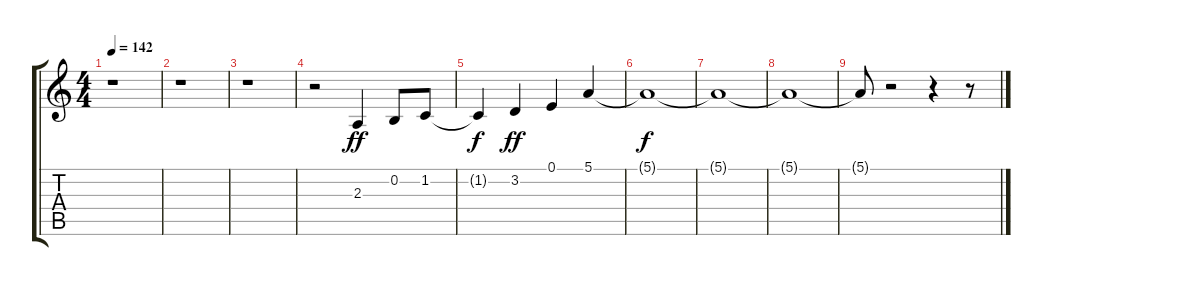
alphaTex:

\track "" {instrument clarinet}
\staff {score tabs}
\tuning (E4 B3 G3 D3 A2 E2) {hide}
\ts (4 4)
\tempo 142
\clef g2
\ks c
r.1{dy fff} |
r.1 |
r.1 |
r.2 2.3.4{dy ff} 0.2.8 1.2.8 |
1.2{t}.4{dy f} 3.2.4{dy ff} 0.1.4 5.1.4 |
5.1{t}.1{dy f} |
5.1{t}.1 |
5.1{t}.1 |
5.1{t}.8 r.2 r.4 r.8
